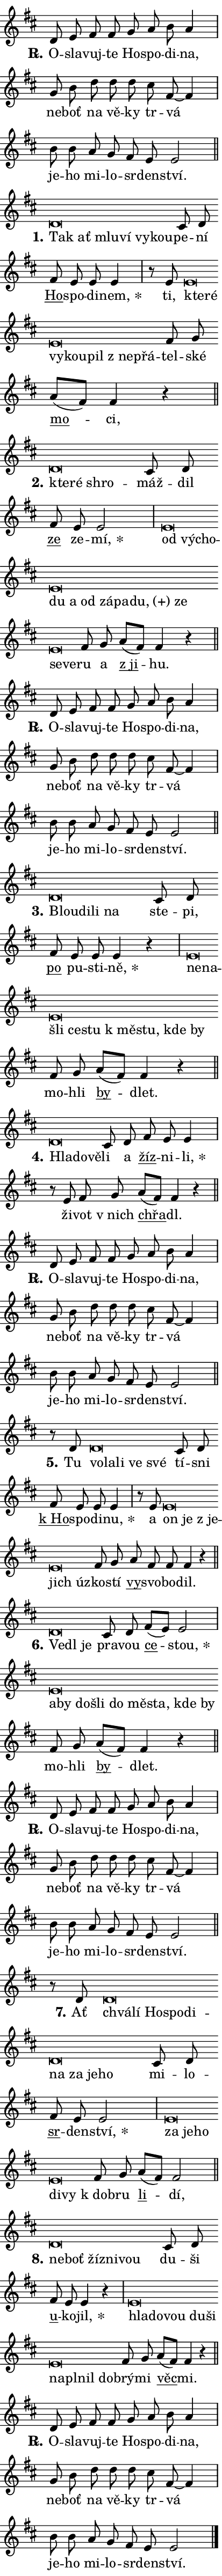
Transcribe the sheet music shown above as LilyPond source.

\version "2.24.0"
\header { tagline = "" }
\paper {
  indent = 0\cm
  top-margin = 0\cm
  right-margin = 0.13\cm % to fit lyric hyphens
  bottom-margin = 0\cm
  left-margin = 0\cm
  paper-width = 7\cm
  page-breaking = #ly:one-page-breaking
  system-system-spacing.basic-distance = #11
  score-system-spacing.basic-distance = #11
  ragged-last = ##f
}


%% Author: Thomas Morley
%% https://lists.gnu.org/archive/html/lilypond-user/2020-05/msg00002.html
#(define (line-position grob)
"Returns position of @var[grob} in current system:
   @code{'start}, if at first time-step
   @code{'end}, if at last time-step
   @code{'middle} otherwise
"
  (let* ((col (ly:item-get-column grob))
         (ln (ly:grob-object col 'left-neighbor))
         (rn (ly:grob-object col 'right-neighbor))
         (col-to-check-left (if (ly:grob? ln) ln col))
         (col-to-check-right (if (ly:grob? rn) rn col))
         (break-dir-left
           (and
             (ly:grob-property col-to-check-left 'non-musical #f)
             (ly:item-break-dir col-to-check-left)))
         (break-dir-right
           (and
             (ly:grob-property col-to-check-right 'non-musical #f)
             (ly:item-break-dir col-to-check-right))))
        (cond ((eqv? 1 break-dir-left) 'start)
              ((eqv? -1 break-dir-right) 'end)
              (else 'middle))))

#(define (tranparent-at-line-position vctor)
  (lambda (grob)
  "Relying on @code{line-position} select the relevant enry from @var{vctor}.
Used to determine transparency,"
    (case (line-position grob)
      ((end) (not (vector-ref vctor 0)))
      ((middle) (not (vector-ref vctor 1)))
      ((start) (not (vector-ref vctor 2))))))

noteHeadBreakVisibility =
#(define-music-function (break-visibility)(vector?)
"Makes @code{NoteHead}s transparent relying on @var{break-visibility}"
#{
  \override NoteHead.transparent =
    #(tranparent-at-line-position break-visibility)
#})

#(define delete-ledgers-for-transparent-note-heads
  (lambda (grob)
    "Reads whether a @code{NoteHead} is transparent.
If so this @code{NoteHead} is removed from @code{'note-heads} from
@var{grob}, which is supposed to be @code{LedgerLineSpanner}.
As a result ledgers are not printed for this @code{NoteHead}"
    (let* ((nhds-array (ly:grob-object grob 'note-heads))
           (nhds-list
             (if (ly:grob-array? nhds-array)
                 (ly:grob-array->list nhds-array)
                 '()))
           ;; Relies on the transparent-property being done before
           ;; Staff.LedgerLineSpanner.after-line-breaking is executed.
           ;; This is fragile ...
           (to-keep
             (remove
               (lambda (nhd)
                 (ly:grob-property nhd 'transparent #f))
               nhds-list)))
      ;; TODO find a better method to iterate over grob-arrays, similiar
      ;; to filter/remove etc for lists
      ;; For now rebuilt from scratch
      (set! (ly:grob-object grob 'note-heads)  '())
      (for-each
        (lambda (nhd)
          (ly:pointer-group-interface::add-grob grob 'note-heads nhd))
        to-keep))))

squashNotes = {
  \override NoteHead.X-extent = #'(-0.2 . 0.2)
  \override NoteHead.Y-extent = #'(-0.75 . 0)
  \override NoteHead.stencil =
    #(lambda (grob)
       (let ((pos (ly:grob-property grob 'staff-position)))
         (begin
           (if (< pos -7) (display "ERROR: Lower brevis then expected\n") (display ""))
           (if (<= pos -6) ly:text-interface::print ly:note-head::print))))
}
unSquashNotes = {
  \revert NoteHead.X-extent
  \revert NoteHead.Y-extent
  \revert NoteHead.stencil
}

hideNotes = \noteHeadBreakVisibility #begin-of-line-visible
unHideNotes = \noteHeadBreakVisibility #all-visible

% work-around for resetting accidentals
% https://lilypond.org/doc/v2.23/Documentation/notation/displaying-rhythms#unmetered-music
cadenzaMeasure = {
  \cadenzaOff
  \partial 1024 s1024
  \cadenzaOn
}

#(define-markup-command (accent layout props text) (markup?)
  "Underline accented syllable"
  (interpret-markup layout props
    #{\markup \override #'(offset . 4.3) \underline { #text }#}))

responsum = \markup \concat {
  "R" \hspace #-1.05 \path #0.1 #'((moveto 0 0.07) (lineto 0.9 0.8)) \hspace #0.05 "."
}

spaceSize = #0.6828661417322834 % exact space size for TeX Gyre Schola

\layout {
  \context {
    \Staff
    \remove "Time_signature_engraver"
    \override LedgerLineSpanner.after-line-breaking = #delete-ledgers-for-transparent-note-heads
  }
  \context {
    \Lyrics {
      \override LyricSpace.minimum-distance = \spaceSize
      \override LyricText.font-name = #"TeX Gyre Schola"
      \override LyricText.font-size = 1
      \override StanzaNumber.font-name = #"TeX Gyre Schola Bold"
      \override StanzaNumber.font-size = 1
    }
  }
  \context {
    \Score 
    \override NoteHead.text =
      #(lambda (grob) 
        (let ((pos (ly:grob-property grob 'staff-position)))
          #{\markup {
            \combine
              \halign #-0.55 \raise #(if (= pos -6) 0 0.5) \override #'(thickness . 2) \draw-line #'(3.2 . 0)
              \musicglyph "noteheads.sM1"
          }#}))
  }
}

% magnetic-lyrics.ily
%
%   written by
%     Jean Abou Samra <jean@abou-samra.fr>
%     Werner Lemberg <wl@gnu.org>
%
%   adapted by
%     Jiri Hon <jiri.hon@gmail.com>
%
% Version 2022-Apr-15

% https://www.mail-archive.com/lilypond-user@gnu.org/msg149350.html

#(define (Left_hyphen_pointer_engraver context)
   "Collect syllable-hyphen-syllable occurrences in lyrics and store
them in properties.  This engraver only looks to the left.  For
example, if the lyrics input is @code{foo -- bar}, it does the
following.

@itemize @bullet
@item
Set the @code{text} property of the @code{LyricHyphen} grob between
@q{foo} and @q{bar} to @code{foo}.

@item
Set the @code{left-hyphen} property of the @code{LyricText} grob with
text @q{foo} to the @code{LyricHyphen} grob between @q{foo} and
@q{bar}.
@end itemize

Use this auxiliary engraver in combination with the
@code{lyric-@/text::@/apply-@/magnetic-@/offset!} hook."
   (let ((hyphen #f)
         (text #f))
     (make-engraver
      (acknowledgers
       ((lyric-syllable-interface engraver grob source-engraver)
        (set! text grob)))
      (end-acknowledgers
       ((lyric-hyphen-interface engraver grob source-engraver)
        ;(when (not (grob::has-interface grob 'lyric-space-interface))
          (set! hyphen grob)));)
      ((stop-translation-timestep engraver)
       (when (and text hyphen)
         (ly:grob-set-object! text 'left-hyphen hyphen))
       (set! text #f)
       (set! hyphen #f)))))

#(define (lyric-text::apply-magnetic-offset! grob)
   "If the space between two syllables is less than the value in
property @code{LyricText@/.details@/.squash-threshold}, move the right
syllable to the left so that it gets concatenated with the left
syllable.

Use this function as a hook for
@code{LyricText@/.after-@/line-@/breaking} if the
@code{Left_@/hyphen_@/pointer_@/engraver} is active."
   (let ((hyphen (ly:grob-object grob 'left-hyphen #f)))
     (when hyphen
       (let ((left-text (ly:spanner-bound hyphen LEFT)))
         (when (grob::has-interface left-text 'lyric-syllable-interface)
           (let* ((common (ly:grob-common-refpoint grob left-text X))
                  (this-x-ext (ly:grob-extent grob common X))
                  (left-x-ext
                   (begin
                     ;; Trigger magnetism for left-text.
                     (ly:grob-property left-text 'after-line-breaking)
                     (ly:grob-extent left-text common X)))
                  ;; `delta` is the gap width between two syllables.
                  (delta (- (interval-start this-x-ext)
                            (interval-end left-x-ext)))
                  (details (ly:grob-property grob 'details))
                  (threshold (assoc-get 'squash-threshold details 0.2)))
             (when (< delta threshold)
               (let* (;; We have to manipulate the input text so that
                      ;; ligatures crossing syllable boundaries are not
                      ;; disabled.  For languages based on the Latin
                      ;; script this is essentially a beautification.
                      ;; However, for non-Western scripts it can be a
                      ;; necessity.
                      (lt (ly:grob-property left-text 'text))
                      (rt (ly:grob-property grob 'text))
                      (is-space (grob::has-interface hyphen 'lyric-space-interface))
                      (space (if is-space " " ""))
                      (extra-delta (if is-space spaceSize 0))
                      ;; Append new syllable.
                      (ltrt-space (if (and (string? lt) (string? rt))
                                (string-append lt space rt)
                                (make-concat-markup (list lt space rt))))
                      ;; Right-align `ltrt` to the right side.
                      (ltrt-space-markup (grob-interpret-markup
                               grob
                               (make-translate-markup
                                (cons (interval-length this-x-ext) 0)
                                (make-right-align-markup ltrt-space)))))
                 (begin
                   ;; Don't print `left-text`.
                   (ly:grob-set-property! left-text 'stencil #f)
                   ;; Set text and stencil (which holds all collected
                   ;; syllables so far) and shift it to the left.
                   (ly:grob-set-property! grob 'text ltrt-space)
                   (ly:grob-set-property! grob 'stencil ltrt-space-markup)
                   (ly:grob-translate-axis! grob (- (- delta extra-delta)) X))))))))))


#(define (lyric-hyphen::displace-bounds-first grob)
   ;; Make very sure this callback isn't triggered too early.
   (let ((left (ly:spanner-bound grob LEFT))
         (right (ly:spanner-bound grob RIGHT)))
     (ly:grob-property left 'after-line-breaking)
     (ly:grob-property right 'after-line-breaking)
     (ly:lyric-hyphen::print grob)))

squashThreshold = #0.4

\layout {
  \context {
    \Lyrics
    \consists #Left_hyphen_pointer_engraver
    \override LyricText.after-line-breaking =
      #lyric-text::apply-magnetic-offset!
    \override LyricHyphen.stencil = #lyric-hyphen::displace-bounds-first
    \override LyricText.details.squash-threshold = \squashThreshold
    \override LyricHyphen.minimum-distance = 0
    \override LyricHyphen.minimum-length = \squashThreshold
  }
}

squashText = \override LyricText.details.squash-threshold = 9999
unSquashText = \override LyricText.details.squash-threshold = \squashThreshold

leftText = \override LyricText.self-alignment-X = #LEFT
unLeftText = \revert LyricText.self-alignment-X

starOffset = #(lambda (grob) 
                (let ((x_offset (ly:self-alignment-interface::aligned-on-x-parent grob)))
                  (if (= x_offset 0) 0 (+ x_offset 1.2))))

star = #(define-music-function (syllable)(string?)
"Append star separator at the end of a syllable"
#{
  \once \override LyricText.X-offset = #starOffset
  \lyricmode { \markup {
    #syllable
    \override #'((font-name . "TeX Gyre Schola Bold")) \hspace #0.2 \lower #0.65 \larger "*"
  } }
#})

starAccent = #(define-music-function (syllable)(string?)
"Append star separator at the end of a syllable and make accent"
#{
  \once \override LyricText.X-offset = #starOffset
  \lyricmode { \markup {
    \accent #syllable
    \override #'((font-name . "TeX Gyre Schola Bold")) \hspace #0.2 \lower #0.65 \larger "*"
  } }
#})

breath = #(define-music-function (syllable)(string?)
"Append breathing indicator at the end of a syllable"
#{
  \lyricmode { \markup { #syllable "+" } }
#})

optionalBreath = #(define-music-function (syllable)(string?)
"Append optional breathing indicator at the end of a syllable"
#{
  \lyricmode { \markup { #syllable "(+)" } }
#})


\score {
    <<
        \new Voice = "melody" { \cadenzaOn \key d \major \relative { d'8 e fis fis g a b a4 \cadenzaMeasure \bar "|" g8 b d d d \bar "" cis fis,~ fis4 \cadenzaMeasure \bar "|" b8 b a g fis e e2 \cadenzaMeasure \bar "||" \break } }
        \new Lyrics \lyricsto "melody" { \lyricmode { \set stanza = \responsum
O -- sla -- vuj -- te Ho -- spo -- di -- na, ne -- boť na vě -- ky tr -- vá je -- ho mi -- lo -- sr -- den -- ství. } }
    >>
    \layout {}
}

\score {
    <<
        \new Voice = "melody" { \cadenzaOn \key d \major \relative { \squashNotes d'\breve*1/16 \hideNotes \breve*1/16 \bar "" \breve*1/16 \bar "" \breve*1/16 \bar "" \breve*1/16 \breve*1/16 \bar "" \unHideNotes \unSquashNotes cis8 d \bar "" fis e e e4 \cadenzaMeasure \bar "|" r8 e8 \squashNotes e\breve*1/16 \hideNotes \breve*1/16 \bar "" \breve*1/16 \bar "" \breve*1/16 \bar "" \breve*1/16 \bar "" \breve*1/16 \breve*1/16 \bar "" \unHideNotes \unSquashNotes fis8 g \bar "" a[( fis)] fis4 r \cadenzaMeasure \bar "||" \break } }
        \new Lyrics \lyricsto "melody" { \lyricmode { \set stanza = "1."
\leftText Tak \squashText ať mlu -- ví vy -- kou -- \unLeftText \unSquashText pe -- ní \markup \accent Ho -- spo -- di -- \star nem, ti, \leftText kte -- \squashText ré vy -- kou -- pil "z ne" -- přá -- \unLeftText \unSquashText tel -- ské \markup \accent mo -- ci, } }
    >>
    \layout {}
}

\score {
    <<
        \new Voice = "melody" { \cadenzaOn \key d \major \relative { \squashNotes d'\breve*1/16 \hideNotes \breve*1/16 \breve*1/16 \bar "" \unHideNotes \unSquashNotes cis8 d \bar "" fis e e2 \cadenzaMeasure \bar "|" \squashNotes e\breve*1/16 \hideNotes \breve*1/16 \bar "" \breve*1/16 \bar "" \breve*1/16 \bar "" \breve*1/16 \bar "" \breve*1/16 \bar "" \breve*1/16 \bar "" \breve*1/16 \bar "" \breve*1/16 \bar "" \breve*1/16 \bar "" \breve*1/16 \breve*1/16 \bar "" \unHideNotes \unSquashNotes fis8 g \bar "" a[( fis)] fis4 r \cadenzaMeasure \bar "||" \break } }
        \new Lyrics \lyricsto "melody" { \lyricmode { \set stanza = "2."
\leftText kte -- \squashText ré shro -- \unLeftText \unSquashText máž -- dil \markup \accent ze ze -- \star mí, \leftText od \squashText vý -- cho -- du a od zá -- pa -- \optionalBreath du, ze se -- ve -- \unLeftText \unSquashText ru a \markup \accent "z ji" -- hu. } }
    >>
    \layout {}
}

\score {
    <<
        \new Voice = "melody" { \cadenzaOn \key d \major \relative { d'8 e fis fis g a b a4 \cadenzaMeasure \bar "|" g8 b d d d \bar "" cis fis,~ fis4 \cadenzaMeasure \bar "|" b8 b a g fis e e2 \cadenzaMeasure \bar "||" \break } }
        \new Lyrics \lyricsto "melody" { \lyricmode { \set stanza = \responsum
O -- sla -- vuj -- te Ho -- spo -- di -- na, ne -- boť na vě -- ky tr -- vá je -- ho mi -- lo -- sr -- den -- ství. } }
    >>
    \layout {}
}

\score {
    <<
        \new Voice = "melody" { \cadenzaOn \key d \major \relative { \squashNotes d'\breve*1/16 \hideNotes \breve*1/16 \bar "" \breve*1/16 \breve*1/16 \bar "" \unHideNotes \unSquashNotes cis8 d \bar "" fis e e e4 r \cadenzaMeasure \bar "|" \squashNotes e\breve*1/16 \hideNotes \breve*1/16 \bar "" \breve*1/16 \bar "" \breve*1/16 \bar "" \breve*1/16 \bar "" \breve*1/16 \bar "" \breve*1/16 \bar "" \breve*1/16 \breve*1/16 \bar "" \unHideNotes \unSquashNotes fis8 g \bar "" a[( fis)] fis4 r \cadenzaMeasure \bar "||" \break } }
        \new Lyrics \lyricsto "melody" { \lyricmode { \set stanza = "3."
\leftText Blou -- \squashText di -- li na \unLeftText \unSquashText ste -- pi, \markup \accent po pu -- sti -- \star ně, \leftText ne -- \squashText na -- šli ce -- stu "k mě" -- stu, kde by \unLeftText \unSquashText mo -- hli \markup \accent by -- dlet. } }
    >>
    \layout {}
}

\score {
    <<
        \new Voice = "melody" { \cadenzaOn \key d \major \relative { \squashNotes d'\breve*1/16 \hideNotes \breve*1/16 \breve*1/16 \bar "" \unHideNotes \unSquashNotes cis8 d \bar "" fis e e4 \cadenzaMeasure \bar "|" r8 e fis8 g \bar "" a[( fis)] fis4 r \cadenzaMeasure \bar "||" \break } }
        \new Lyrics \lyricsto "melody" { \lyricmode { \set stanza = "4."
\leftText Hla -- \squashText do -- vě -- \unLeftText \unSquashText li a \markup \accent žíz -- ni -- \star li, ži -- vot "v nich" \markup \accent chřa -- dl. } }
    >>
    \layout {}
}

\score {
    <<
        \new Voice = "melody" { \cadenzaOn \key d \major \relative { d'8 e fis fis g a b a4 \cadenzaMeasure \bar "|" g8 b d d d \bar "" cis fis,~ fis4 \cadenzaMeasure \bar "|" b8 b a g fis e e2 \cadenzaMeasure \bar "||" \break } }
        \new Lyrics \lyricsto "melody" { \lyricmode { \set stanza = \responsum
O -- sla -- vuj -- te Ho -- spo -- di -- na, ne -- boť na vě -- ky tr -- vá je -- ho mi -- lo -- sr -- den -- ství. } }
    >>
    \layout {}
}

\score {
    <<
        \new Voice = "melody" { \cadenzaOn \key d \major \relative { r8 d'8 \squashNotes d\breve*1/16 \hideNotes \breve*1/16 \bar "" \breve*1/16 \bar "" \breve*1/16 \breve*1/16 \bar "" \unHideNotes \unSquashNotes cis8 d \bar "" fis e e e4 \cadenzaMeasure \bar "|" r8 e8 \squashNotes e\breve*1/16 \hideNotes \breve*1/16 \bar "" \breve*1/16 \bar "" \breve*1/16 \breve*1/16 \bar "" \unHideNotes \unSquashNotes fis8 g \bar "" a fis fis fis4 r \cadenzaMeasure \bar "||" \break } }
        \new Lyrics \lyricsto "melody" { \lyricmode { \set stanza = "5."
Tu \leftText vo -- \squashText la -- li ve své \unLeftText \unSquashText tí -- sni \markup \accent "k Ho" -- spo -- di -- \star nu, a \leftText on \squashText je "z je" -- jich úz -- \unLeftText \unSquashText ko -- stí \markup \accent vy -- svo -- bo -- dil. } }
    >>
    \layout {}
}

\score {
    <<
        \new Voice = "melody" { \cadenzaOn \key d \major \relative { \squashNotes d'\breve*1/16 \hideNotes \breve*1/16 \breve*1/16 \bar "" \unHideNotes \unSquashNotes cis8 d \bar "" fis[( e)] e2 \cadenzaMeasure \bar "|" \squashNotes e\breve*1/16 \hideNotes \breve*1/16 \bar "" \breve*1/16 \bar "" \breve*1/16 \bar "" \breve*1/16 \bar "" \breve*1/16 \bar "" \breve*1/16 \bar "" \breve*1/16 \breve*1/16 \bar "" \unHideNotes \unSquashNotes fis8 g \bar "" a[( fis)] fis4 r \cadenzaMeasure \bar "||" \break } }
        \new Lyrics \lyricsto "melody" { \lyricmode { \set stanza = "6."
\leftText Ve -- \squashText dl je \unLeftText \unSquashText pra -- vou \markup \accent ce -- \star stou, \leftText a -- \squashText by do -- šli do mě -- sta, kde by \unLeftText \unSquashText mo -- hli \markup \accent by -- dlet. } }
    >>
    \layout {}
}

\score {
    <<
        \new Voice = "melody" { \cadenzaOn \key d \major \relative { d'8 e fis fis g a b a4 \cadenzaMeasure \bar "|" g8 b d d d \bar "" cis fis,~ fis4 \cadenzaMeasure \bar "|" b8 b a g fis e e2 \cadenzaMeasure \bar "||" \break } }
        \new Lyrics \lyricsto "melody" { \lyricmode { \set stanza = \responsum
O -- sla -- vuj -- te Ho -- spo -- di -- na, ne -- boť na vě -- ky tr -- vá je -- ho mi -- lo -- sr -- den -- ství. } }
    >>
    \layout {}
}

\score {
    <<
        \new Voice = "melody" { \cadenzaOn \key d \major \relative { r8 d'8 \squashNotes d\breve*1/16 \hideNotes \breve*1/16 \bar "" \breve*1/16 \bar "" \breve*1/16 \bar "" \breve*1/16 \bar "" \breve*1/16 \bar "" \breve*1/16 \bar "" \breve*1/16 \breve*1/16 \bar "" \unHideNotes \unSquashNotes cis8 d \bar "" fis e e2 \cadenzaMeasure \bar "|" \squashNotes e\breve*1/16 \hideNotes \breve*1/16 \bar "" \breve*1/16 \bar "" \breve*1/16 \breve*1/16 \bar "" \unHideNotes \unSquashNotes fis8 g \bar "" a[( fis)] fis2 \cadenzaMeasure \bar "||" \break } }
        \new Lyrics \lyricsto "melody" { \lyricmode { \set stanza = "7."
Ať \leftText chvá -- \squashText lí Ho -- spo -- di -- na za je -- ho \unLeftText \unSquashText mi -- lo -- \markup \accent sr -- den -- \star ství, \leftText za \squashText je -- ho di -- vy \unLeftText \unSquashText "k dob" -- ru \markup \accent li -- dí, } }
    >>
    \layout {}
}

\score {
    <<
        \new Voice = "melody" { \cadenzaOn \key d \major \relative { \squashNotes d'\breve*1/16 \hideNotes \breve*1/16 \bar "" \breve*1/16 \bar "" \breve*1/16 \breve*1/16 \bar "" \unHideNotes \unSquashNotes cis8 d \bar "" fis e e4 r \cadenzaMeasure \bar "|" \squashNotes e\breve*1/16 \hideNotes \breve*1/16 \bar "" \breve*1/16 \bar "" \breve*1/16 \bar "" \breve*1/16 \bar "" \breve*1/16 \bar "" \breve*1/16 \bar "" \breve*1/16 \breve*1/16 \bar "" \unHideNotes \unSquashNotes fis8 g \bar "" a[( fis)] fis4 r \cadenzaMeasure \bar "||" \break } }
        \new Lyrics \lyricsto "melody" { \lyricmode { \set stanza = "8."
\leftText ne -- \squashText boť žíz -- ni -- vou \unLeftText \unSquashText du -- ši \markup \accent u -- ko -- \star jil, \leftText hla -- \squashText do -- vou du -- ši na -- pl -- nil do -- \unLeftText \unSquashText brý -- mi \markup \accent věc -- mi. } }
    >>
    \layout {}
}

\score {
    <<
        \new Voice = "melody" { \cadenzaOn \key d \major \relative { d'8 e fis fis g a b a4 \cadenzaMeasure \bar "|" g8 b d d d \bar "" cis fis,~ fis4 \cadenzaMeasure \bar "|" b8 b a g fis e e2 \cadenzaMeasure \bar "||" \break } \bar "|." }
        \new Lyrics \lyricsto "melody" { \lyricmode { \set stanza = \responsum
O -- sla -- vuj -- te Ho -- spo -- di -- na, ne -- boť na vě -- ky tr -- vá je -- ho mi -- lo -- sr -- den -- ství. } }
    >>
    \layout {}
}
